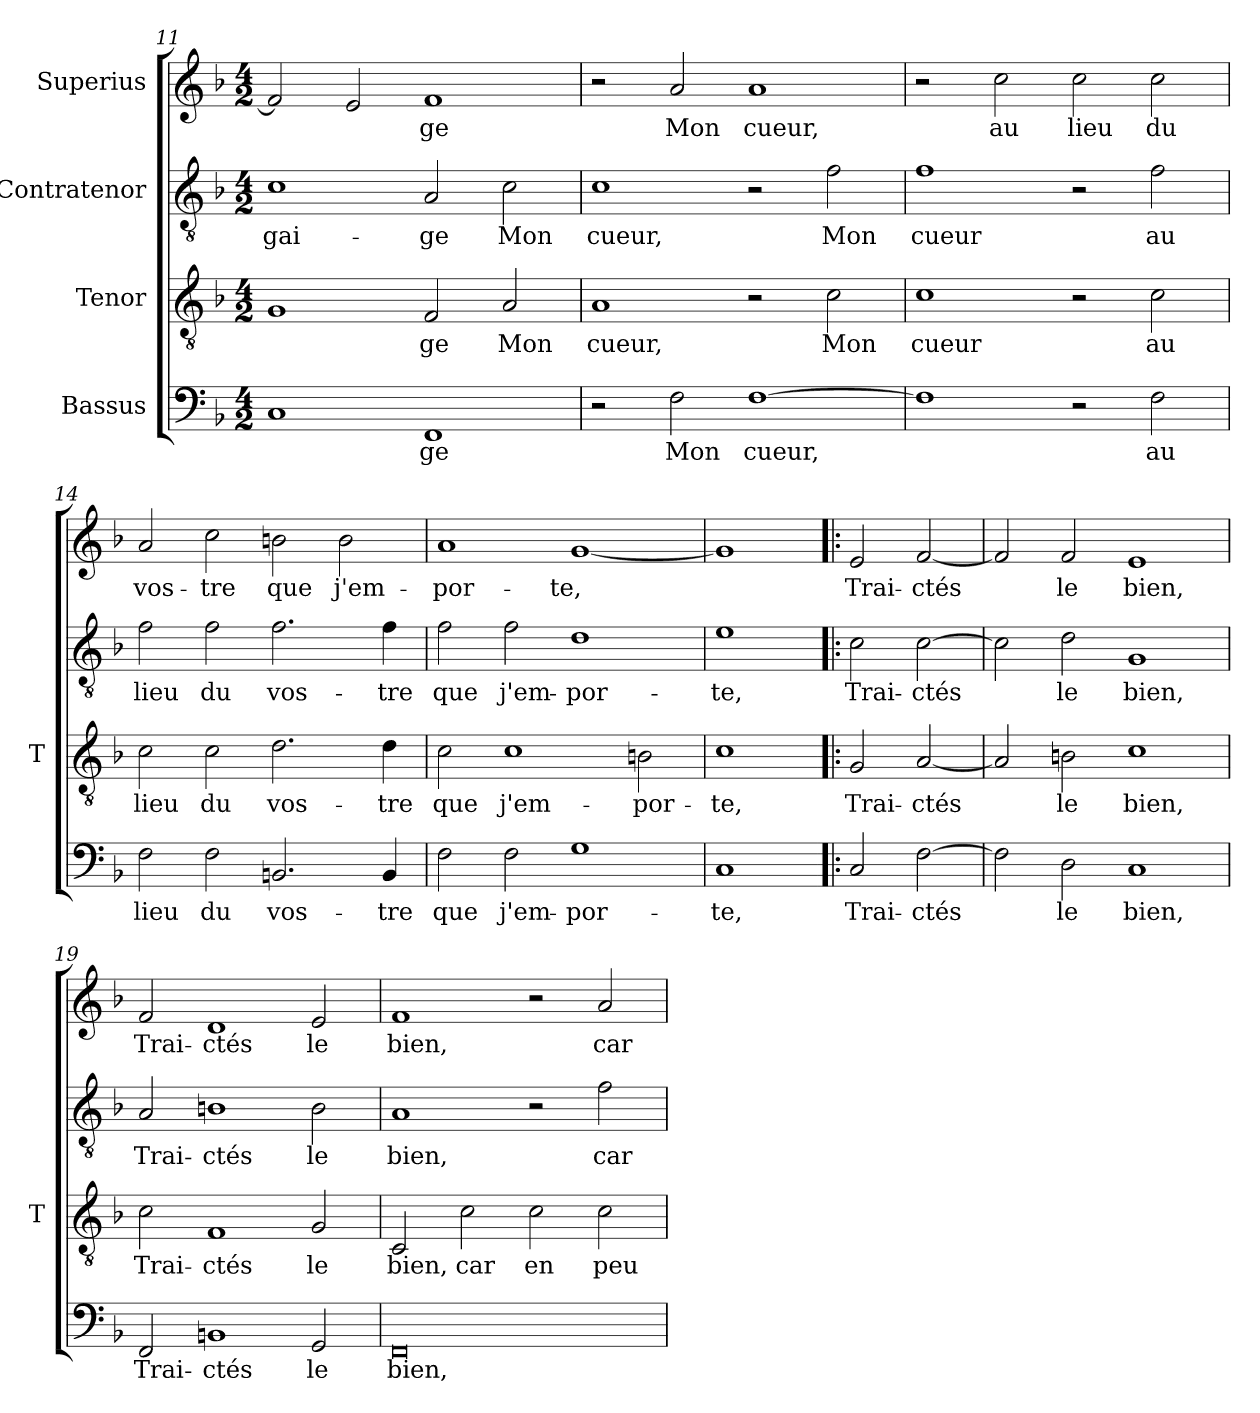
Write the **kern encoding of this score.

**kern	**text	**kern	**text	**kern	**text	**kern	**text
*part4	*part4	*part3	*part3	*part2	*part2	*part1	*part1
*staff4	*staff4	*staff3	*staff3	*staff2	*staff2	*staff1	*staff1
*I"Bassus	*	*I"Tenor	*	*I"Contratenor	*	*I"Superius	*
*	*	*I'T	*	*	*	*	*
*clefF4	*	*clefGv2	*	*clefGv2	*	*clefG2	*
*k[b-]	*	*k[b-]	*	*k[b-]	*	*k[b-]	*
*M4/2	*	*M4/2	*	*M4/2	*	*M4/2	*
=11	=11	=11	=11	=11	=11	=11	=11
1C	.	1G	.	1c	gai-	2f]	.
.	.	.	.	.	.	2e	.
1FF	-ge	2F	-ge	2A	-ge	1f	-ge
.	.	2A	-Mon	2c	-Mon	.	.
=12	=12	=12	=12	=12	=12	=12	=12
2r	.	1A	-cueur,	1c	-cueur,	2r	.
2F	-Mon	.	.	.	.	2a	-Mon
[1F	-cueur,	2r	.	2r	.	1a	-cueur,
.	.	2c	-Mon	2f	-Mon	.	.
=13	=13	=13	=13	=13	=13	=13	=13
1F]	.	1c	-cueur	1f	-cueur	2r	.
.	.	.	.	.	.	2cc	-au
2r	.	2r	.	2r	.	2cc	-lieu
2F	-au	2c	-au	2f	-au	2cc	-du
=14	=14	=14	=14	=14	=14	=14	=14
2F	-lieu	2c	-lieu	2f	-lieu	2a	vos-
2F	-du	2c	-du	2f	-du	2cc	-tre
2.BBn	vos-	2.d	vos-	2.f	vos-	2bn	-que
.	.	.	.	.	.	2b	j'em-
4BB	-tre	4d	-tre	4f	-tre	.	.
=15	=15	=15	=15	=15	=15	=15	=15
2F	-que	2c	-que	2f	-que	1a	por-
2F	j'em-	1c	j'em-	2f	j'em-	.	.
1G	por-	.	.	1d	por-	[1g	-te,
.	.	2Bn	por-	.	.	.	.
=16	=16	=16	=16	=16	=16	=16	=16
1C	-te,	1c	-te,	1e	-te,	1g]	.
=17!|:	=17!|:	=17!|:	=17!|:	=17!|:	=17!|:	=17!|:	=17!|:
2C	Trai-	2G	Trai-	2c	Trai-	2e	Trai-
[2F	-ctés	[2A	-ctés	[2c	-ctés	[2f	-ctés
=18	=18	=18	=18	=18	=18	=18	=18
2F]	.	2A]	.	2c]	.	2f]	.
2D	-le	2B	-le	2d	-le	2f	-le
1C	-bien,	1c	-bien,	1G	-bien,	1e	-bien,
=19	=19	=19	=19	=19	=19	=19	=19
2FF	Trai-	2c	Trai-	2A	Trai-	2f	Trai-
1BBn	-ctés	1F	-ctés	1Bn	-ctés	1d	-ctés
2GG	-le	2G	-le	2B	-le	2e	-le
=20	=20	=20	=20	=20	=20	=20	=20
0FF	-bien,	2C	-bien,	1A	-bien,	1f	-bien,
.	.	2c	-car	.	.	.	.
.	.	2c	-en	2r	.	2r	.
.	.	2c	-peu	2f	-car	2a	-car
=	=	=	=	=	=	=	=
*-	*-	*-	*-	*-	*-	*-	*-
